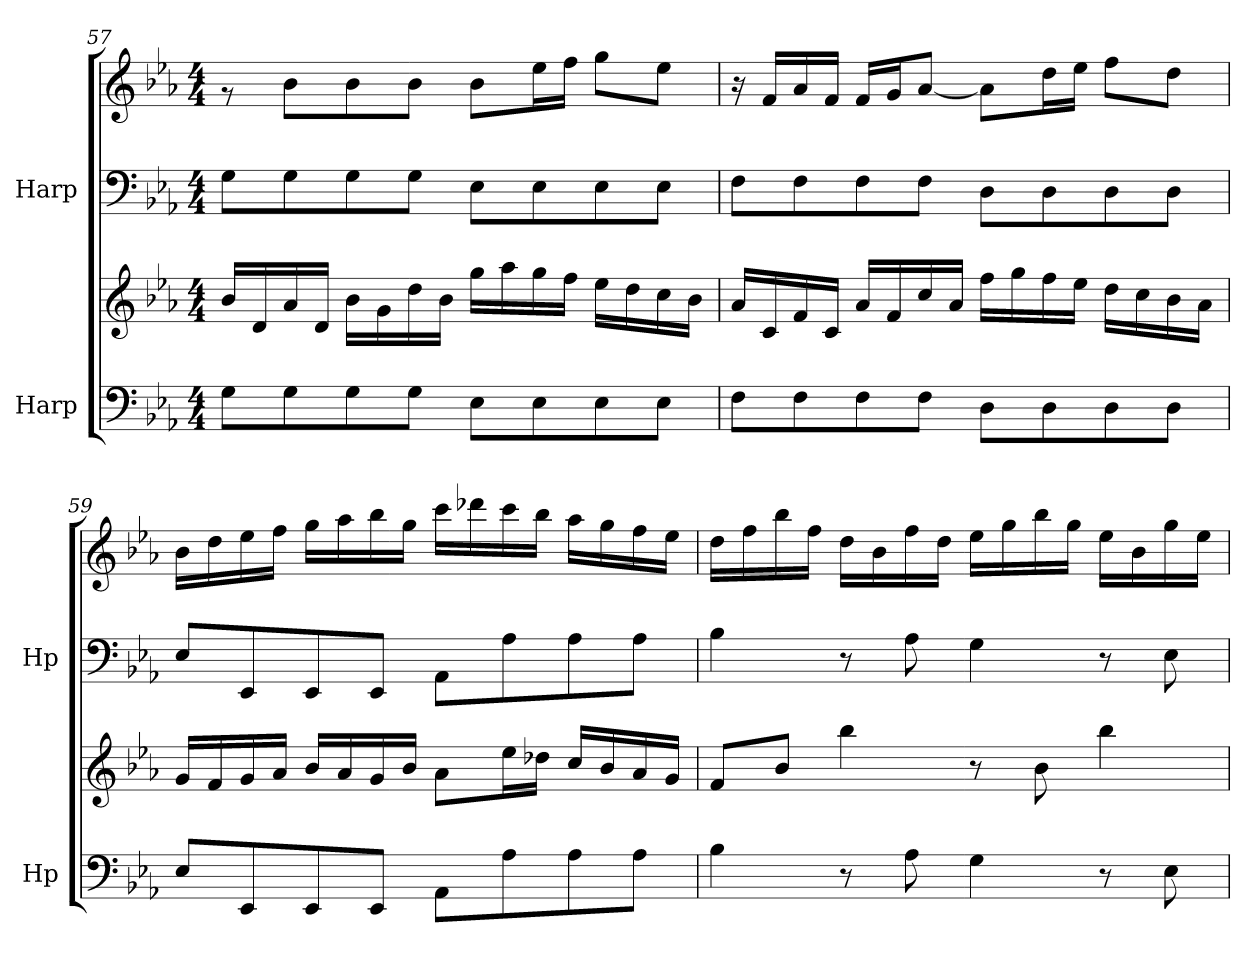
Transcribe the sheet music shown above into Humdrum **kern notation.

**kern	**kern	**kern	**kern
*part2	*part2	*part1	*part1
*staff4	*staff3	*staff2	*staff1
*I"Harp	*	*I"Harp	*
*I'Hp	*	*I'Hp	*
!!LO:LB:g=z
*clefF4	*clefG2	*clefF4	*clefG2
*k[b-e-a-]	*k[b-e-a-]	*k[b-e-a-]	*k[b-e-a-]
*M4/4	*M4/4	*M4/4	*M4/4
=57	=57	=57	=57
8G\L	16b-/LL	8G\L	8rg
.	16d/	.	.
8G\	16a-/	8G\	8b-\L
.	16d/JJ	.	.
8G\	16b-\LL	8G\	8b-\
.	16g\	.	.
8G\J	16dd\	8G\J	8b-\J
.	16b-\JJ	.	.
8E-\L	16gg\LL	8E-\L	8b-\L
.	16aa-\	.	.
8E-\	16gg\	8E-\	16ee-\L
.	16ff\JJ	.	16ff\JJ
8E-\	16ee-\LL	8E-\	8gg\L
.	16dd\	.	.
8E-\J	16cc\	8E-\J	8ee-\J
.	16b-\JJ	.	.
=58	=58	=58	=58
8F\L	16a-/LL	8F\L	16r
.	16c/	.	16f/LL
8F\	16f/	8F\	16a-/
.	16c/JJ	.	16f/JJ
8F\	16a-/LL	8F\	16f/LL
.	16f/	.	16g/J
8F\J	16cc/	8F\J	[8a-/J
.	16a-/JJ	.	.
8D\L	16ff\LL	8D\L	8a-\L]
.	16gg\	.	.
8D\	16ff\	8D\	16dd\L
.	16ee-\JJ	.	16ee-\JJ
8D\	16dd\LL	8D\	8ff\L
.	16cc\	.	.
8D\J	16b-\	8D\J	8dd\J
.	16a-\JJ	.	.
=59	=59	=59	=59
8E-/L	16g/LL	8E-/L	16b-\LL
.	16f/	.	16dd\
8EE-/	16g/	8EE-/	16ee-\
.	16a-/JJ	.	16ff\JJ
8EE-/	16b-/LL	8EE-/	16gg\LL
.	16a-/	.	16aa-\
8EE-/J	16g/	8EE-/J	16bb-\
.	16b-/JJ	.	16gg\JJ
8AA-\L	8a-\L	8AA-\L	16ccc\LL
.	.	.	16ddd-X\
8A-\	16ee-\L	8A-\	16ccc\
.	16dd-X\JJ	.	16bb-\JJ
8A-\	16cc/LL	8A-\	16aa-\LL
.	16b-/	.	16gg\
8A-\J	16a-/	8A-\J	16ff\
.	16g/JJ	.	16ee-\JJ
!!LO:LB:g=z
=60	=60	=60	=60
4B-\	8f/L	4B-\	16dd\LL
.	.	.	16ff\
.	8b-/J	.	16bb-\
.	.	.	16ff\JJ
8r	4bb-\	8r	16dd\LL
.	.	.	16b-\
8A-\	.	8A-\	16ff\
.	.	.	16dd\JJ
4G\	8r	4G\	16ee-\LL
.	.	.	16gg\
.	8b-\	.	16bb-\
.	.	.	16gg\JJ
8r	4bb-\	8r	16ee-\LL
.	.	.	16b-\
8E-\	.	8E-\	16gg\
.	.	.	16ee-\JJ
=	=	=	=
*-	*-	*-	*-
